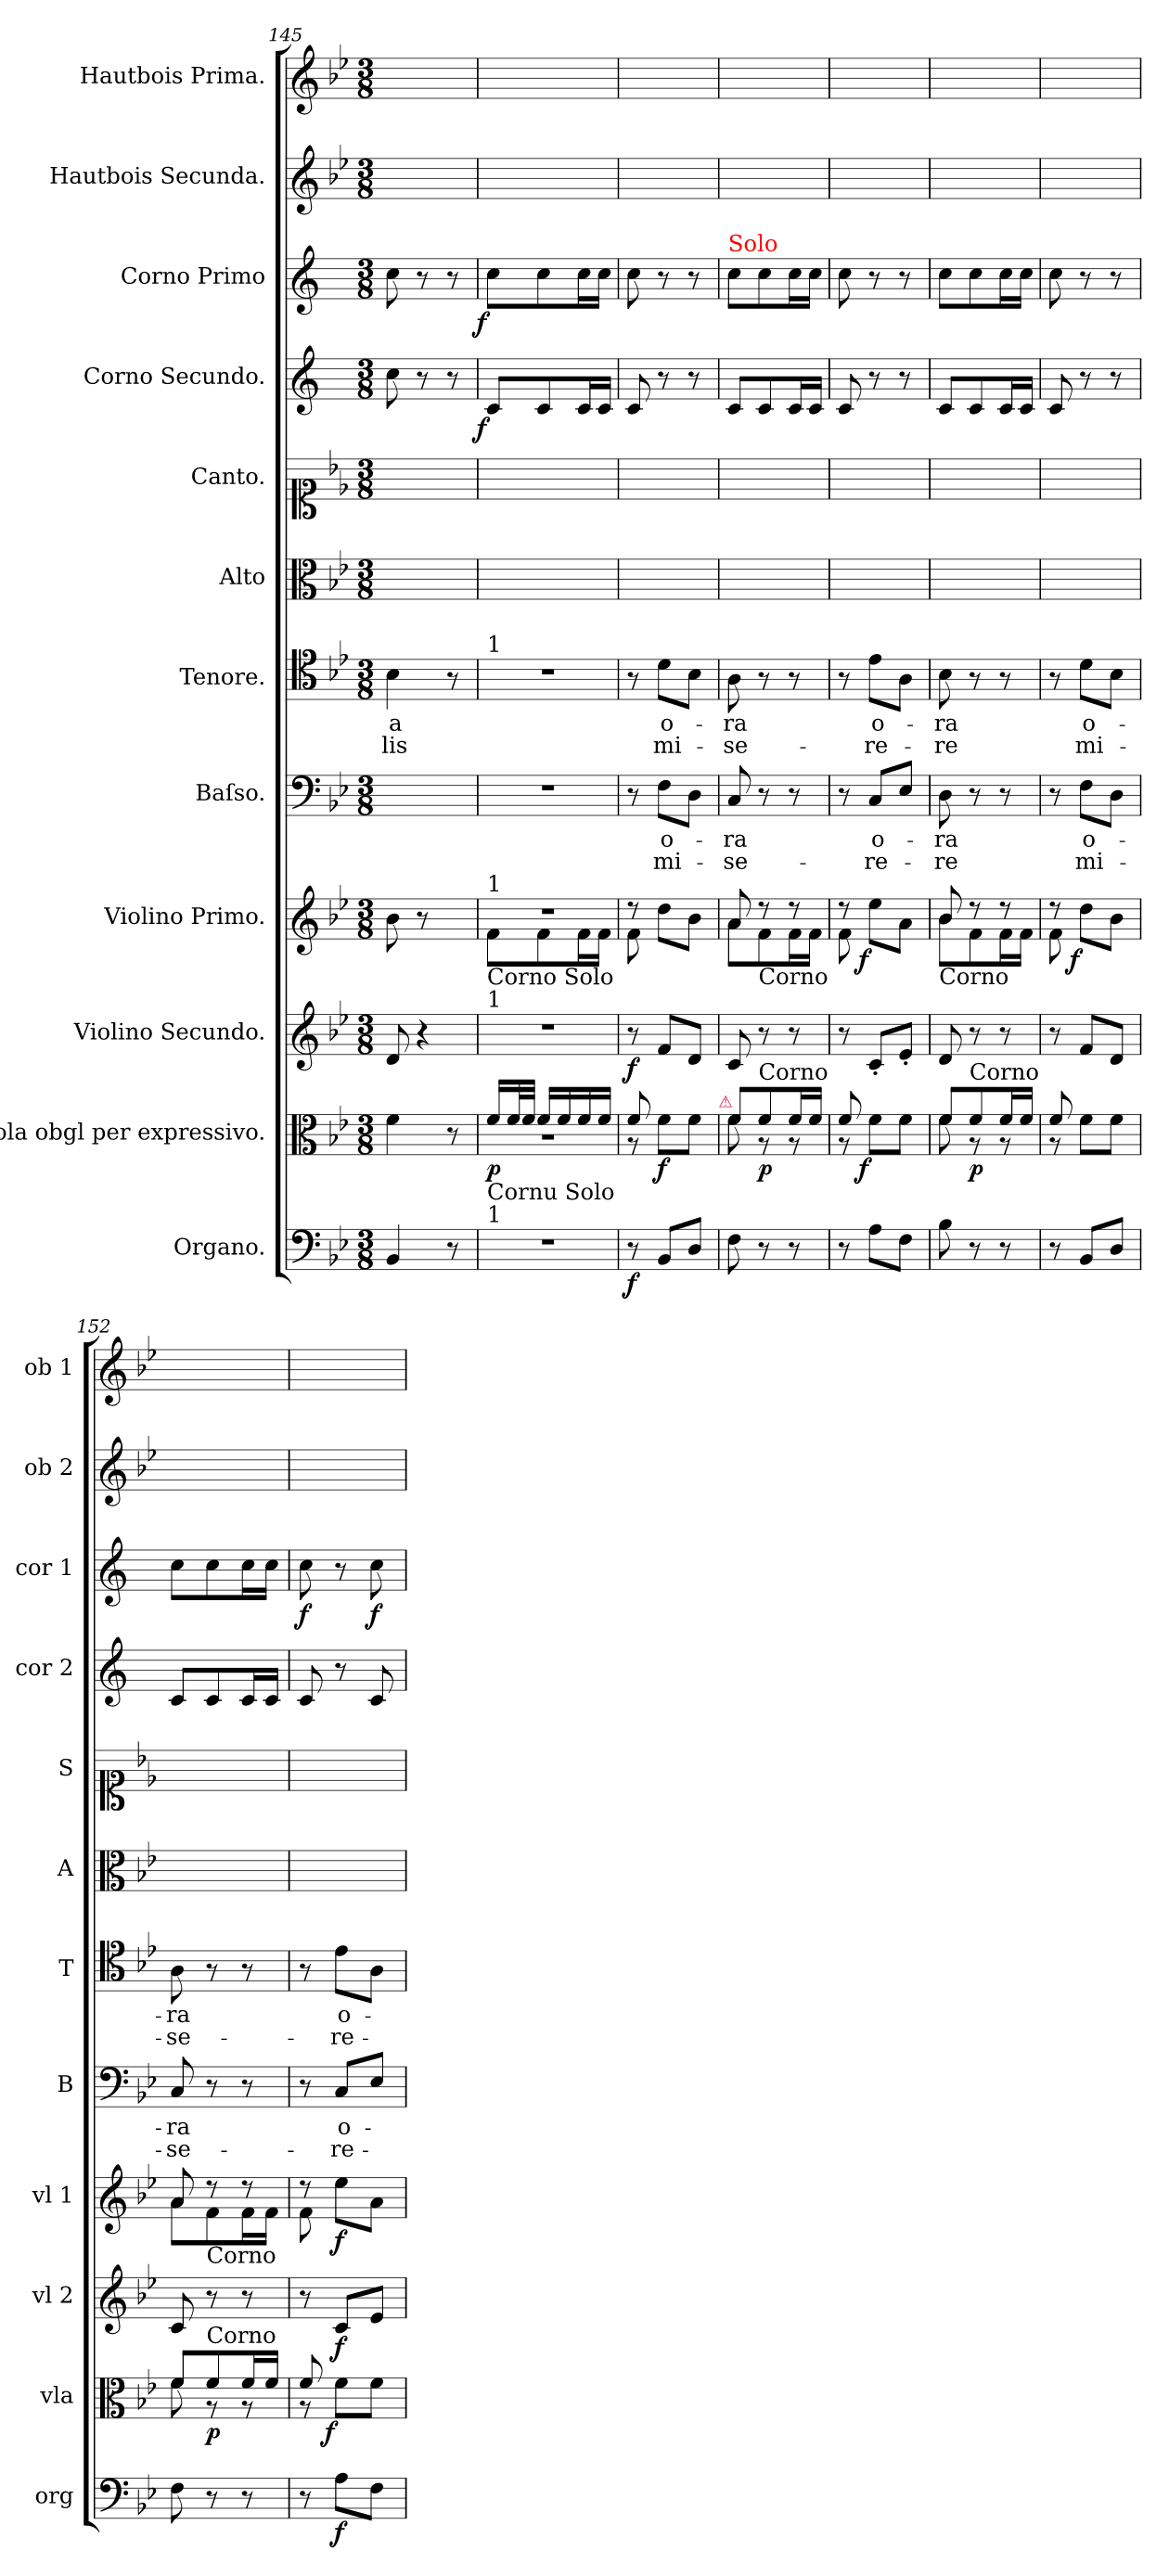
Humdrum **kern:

**kern	**dynam	**kern	**dynam	**kern	**dynam	**kern	**dynam	**kern	**text	**text	**kern	**text	**text	**kern	**kern	**kern	**dynam	**kern	**dynam	**kern	**kern
*part12	*part12	*part11	*part11	*part10	*part10	*part9	*part9	*part8	*part8	*part8	*part7	*part7	*part7	*part6	*part5	*part4	*part4	*part3	*part3	*part2	*part1
*staff12	*staff12	*staff11	*staff11	*staff10	*staff10	*staff9	*staff9	*staff8	*staff8	*staff8	*staff7	*staff7	*staff7	*staff6	*staff5	*staff4	*staff4	*staff3	*staff3	*staff2	*staff1
*I"Organo.	*	*I"Viola obgl per expressivo.	*	*I"Violino Secundo.	*	*I"Violino Primo.	*	*I"Baſso.	*	*	*I"Tenore.	*	*	*I"Alto	*I"Canto.	*I"Corno Secundo.	*	*I"Corno Primo	*	*I"Hautbois Secunda.	*I"Hautbois Prima.
*I'org	*	*I'vla	*	*I'vl 2	*	*I'vl 1	*	*I'B	*	*	*I'T	*	*	*I'A	*I'S	*I'cor 2	*	*I'cor 1	*	*I'ob 2	*I'ob 1
*clefF4	*	*clefC3	*	*clefG2	*	*clefG2	*	*clefF4	*	*	*clefC4	*	*	*clefC3	*clefC1	*clefG2	*	*clefG2	*	*clefG2	*clefG2
*	*	*	*	*	*	*	*	*	*	*	*	*	*	*	*	*ITrd4c7	*	*ITrd4c7	*	*	*
*k[b-e-]	*	*k[b-e-]	*	*k[b-e-]	*	*k[b-e-]	*	*k[b-e-]	*	*	*k[b-e-]	*	*	*k[b-e-]	*k[b-e-]	*k[b-]	*	*k[b-]	*	*k[b-e-]	*k[b-e-]
*B-:	*	*B-:	*	*B-:	*	*B-:	*	*B-:	*	*	*B-:	*	*	*B-:	*B-:	*	*	*	*	*B-:	*B-:
*M3/8	*	*M3/8	*	*M3/8	*	*M3/8	*	*M3/8	*	*	*M3/8	*	*	*M3/8	*M3/8	*M3/8	*	*M3/8	*	*M3/8	*M3/8
=145	=145	=145	=145	=145	=145	=145	=145	=145	=145	=145	=145	=145	=145	=145	=145	=145	=145	=145	=145	=145	=145
4BB-/	.	4f\	.	8d/	.	8b-\	.	4.ryy	.	.	4B-\	-a	-lis	4.ryy	4.ryy	8f\	.	8f\	.	4.ryy	4.ryy
!	!	!	!	!	!	!LO:N:vis=8	!	!	!	!	!	!	!	!	!	!	!	!	!	!	!
.	.	.	.	4r	.	4r	.	.	.	.	.	.	.	.	.	8r	.	8r	.	.	.
8r	.	8r	.	.	.	.	.	.	.	.	8r	.	.	.	.	8r	.	8r	.	.	.
=146	=146	=146	=146	=146	=146	=146	=146	=146	=146	=146	=146	=146	=146	=146	=146	=146	=146	=146	=146	=146	=146
*	*	*^	*	*	*	*^	*	*	*	*	*	*	*	*	*	*	*	*	*	*	*
!	!	!	!	!	!	!	!	!	!	!	!	!	!LO:TX:a:t=1	!	!	!	!	!	!	!	!	!	!
!	!	!	!	!	!	!	!LO:TX:b:t=Corno Solo	!	!	!	!	!	!	!	!	!	!	!	!	!	!	!	!
!	!	!	!	!	!	!	!LO:TX:a:t=1	!	!	!	!	!	!	!	!	!	!	!	!	!	!	!	!
!	!	!	!	!	!LO:TX:a:t=1	!	!	!	!	!	!	!	!	!	!	!	!	!	!	!	!	!	!
!	!	!LO:TX:b:t=Cornu Solo	!	!	!	!	!	!	!	!	!	!	!	!	!	!	!	!	!	!	!	!	!
!LO:TX:a:t=1	!	!	!	!	!	!	!	!	!	!	!	!	!	!	!	!	!	!	!	!	!	!	!
!	!	!	!	!	!	!	!	!	!	!	!	!	!	!	!	!	!	!	!LO:DY:rj	!	!LO:DY:rj	!	!
4.r	.	16f!/LL	4.r	p	4.r	.	4.r	8f!\L	.	4.r	.	.	4.r	.	.	4.ryy	4.ryy	8F/L	f	8f\L	f	4.ryy	4.ryy
.	.	32f!/L	.	.	.	.	.	.	.	.	.	.	.	.	.	.	.	.	.	.	.	.	.
.	.	32f!/JJJ	.	.	.	.	.	.	.	.	.	.	.	.	.	.	.	.	.	.	.	.	.
.	.	16f!/LL	.	.	.	.	.	8f!\	.	.	.	.	.	.	.	.	.	8F/	.	8f\	.	.	.
.	.	16f!/	.	.	.	.	.	.	.	.	.	.	.	.	.	.	.	.	.	.	.	.	.
.	.	16f!/	.	.	.	.	.	16f!\L	.	.	.	.	.	.	.	.	.	16F/L	.	16f\L	.	.	.
.	.	16f!/JJ	.	.	.	.	.	16f!\JJ	.	.	.	.	.	.	.	.	.	16F/JJ	.	16f\JJ	.	.	.
=147	=147	=147	=147	=147	=147	=147	=147	=147	=147	=147	=147	=147	=147	=147	=147	=147	=147	=147	=147	=147	=147	=147	=147
8r	f	8f!/	8r	.	8r	f	8rdd	8f!\	.	8r	.	.	8r	.	.	4.ryy	4.ryy	8F/	.	8f\	.	4.ryy	4.ryy
8BB-/L	.	4ryy	8f\L	f	8f/L	.	8dd\L	4ryy	forto	8F\L	o-	mi-	8d\L	o-	mi-	.	.	8r	.	8r	.	.	.
8D/J	.	.	8f\J	.	8d/J	.	8b-\J	.	.	8D\J	.	.	8B-\J	.	.	.	.	8r	.	8r	.	.	.
!	!	!LO:TX:a:color=crimson:t=⚠	!	!	!	!	!	!	!	!	!	!	!	!	!	!	!	!	!	!	!	!	!
=148	=148	=148	=148	=148	=148	=148	=148	=148	=148	=148	=148	=148	=148	=148	=148	=148	=148	=148	=148	=148	=148	=148	=148
!	!	!	!	!	!	!	!	!	!	!	!	!	!	!	!	!	!	!	!	!LO:TX:a:color=red:t=Solo	!	!	!
8F\	.	8f!/L	8f\	.	8c/	.	8a/	8a!\L	.	8C/	-ra	-se-	8A\	-ra	-se-	4.ryy	4.ryy	8F/L	.	8f\L	fort.	4.ryy	4.ryy
!	!	!	!	!	!	!	!LO:TX:b:t=Corno	!	!	!	!	!	!	!	!	!	!	!	!	!	!	!	!
!	!	!LO:TX:a:t=Corno	!	!	!	!	!	!	!	!	!	!	!	!	!	!	!	!	!	!	!	!	!
8r	.	8f!/	8rA	p	8r	.	8rdd	8f!\	.	8r	.	.	8r	.	.	.	.	8F/	.	8f\	.	.	.
8r	.	16f!/L	8rA	.	8r	.	8rdd	16f!\L	.	8r	.	.	8r	.	.	.	.	16F/L	.	16f\L	.	.	.
.	.	16f!/JJ	.	.	.	.	.	16f!\JJ	.	.	.	.	.	.	.	.	.	16F/JJ	.	16f\JJ	.	.	.
=149	=149	=149	=149	=149	=149	=149	=149	=149	=149	=149	=149	=149	=149	=149	=149	=149	=149	=149	=149	=149	=149	=149	=149
8r	.	8f!/	8rA	.	8r	.	8rdd	8f!\	.	8r	.	.	8r	.	.	4.ryy	4.ryy	8F/	.	8f\	.	4.ryy	4.ryy
!	!	!	!	!LO:DY:rj	!	!	!	!	!LO:DY:rj	!	!LO:LY:i	!	!	!LO:LY:i	!	!	!	!	!	!	!	!	!
8A\L	.	4ryy	8f\L	f	8c'/L	.	8ee-\L	4ryy	f	8C/L	o-	-re-	8e-\L	o-	-re-	.	.	8r	.	8r	.	.	.
8F\J	.	.	8f\J	.	8e-'/J	.	8a\J	.	.	8E-/J	.	.	8A\J	.	.	.	.	8r	.	8r	.	.	.
=150	=150	=150	=150	=150	=150	=150	=150	=150	=150	=150	=150	=150	=150	=150	=150	=150	=150	=150	=150	=150	=150	=150	=150
!	!	!	!	!	!	!	!LO:TX:b:t=Corno	!	!	!	!	!	!	!	!	!	!	!	!	!	!	!	!
!	!	!	!	!	!	!	!	!	!	!	!LO:LY:i	!	!	!LO:LY:i	!	!	!	!	!	!	!	!	!
8B-\	.	8f!/L	8f\	.	8d/	.	8b-/	8b-!\L	.	8D\	-ra	-re	8B-\	-ra	-re	4.ryy	4.ryy	8F/L	.	8f\L	.	4.ryy	4.ryy
!	!	!LO:TX:a:t=Corno	!	!	!	!	!	!	!	!	!	!	!	!	!	!	!	!	!	!	!	!	!
8r	.	8f!/	8rA	p	8r	.	8rdd	8f!\	.	8r	.	.	8r	.	.	.	.	8F/	.	8f\	.	.	.
8r	.	16f!/L	8rA	.	8r	.	8rdd	16f!\L	.	8r	.	.	8r	.	.	.	.	16F/L	.	16f\L	.	.	.
.	.	16f!/JJ	.	.	.	.	.	16f!\JJ	.	.	.	.	.	.	.	.	.	16F/JJ	.	16f\JJ	.	.	.
=151	=151	=151	=151	=151	=151	=151	=151	=151	=151	=151	=151	=151	=151	=151	=151	=151	=151	=151	=151	=151	=151	=151	=151
8r	.	8f!/	8rA	.	8r	.	8rdd	8f!\	.	8r	.	.	8r	.	.	4.ryy	4.ryy	8F/	.	8f\	.	4.ryy	4.ryy
!	!	!	!	!	!	!	!	!	!LO:DY:rj	!	!LO:LY:i	!	!	!LO:LY:i	!	!	!	!	!	!	!	!	!
8BB-/L	.	4ryy	8f\L	fort	8f/L	.	8dd\L	4ryy	f	8F\L	o-	mi-	8d\L	o-	mi-	.	.	8r	.	8r	.	.	.
8D/J	.	.	8f\J	.	8d/J	.	8b-\J	.	.	8D\J	.	.	8B-\J	.	.	.	.	8r	.	8r	.	.	.
=152	=152	=152	=152	=152	=152	=152	=152	=152	=152	=152	=152	=152	=152	=152	=152	=152	=152	=152	=152	=152	=152	=152	=152
!	!	!	!	!	!	!	!	!	!	!	!LO:LY:i	!	!	!LO:LY:i	!	!	!	!	!	!	!	!	!
8F\	.	8f!/L	8f\	.	8c/	.	8a/	8a!\L	.	8C/	-ra	-se-	8A\	-ra	-se-	4.ryy	4.ryy	8F/L	.	8f\L	.	4.ryy	4.ryy
!	!	!	!	!	!	!	!LO:TX:b:t=Corno	!	!	!	!	!	!	!	!	!	!	!	!	!	!	!	!
!	!	!LO:TX:a:t=Corno	!	!	!	!	!	!	!	!	!	!	!	!	!	!	!	!	!	!	!	!	!
8r	.	8f!/	8rA	p	8r	.	8rdd	8f!\	.	8r	.	.	8r	.	.	.	.	8F/	.	8f\	.	.	.
8r	.	16f!/L	8rA	.	8r	.	8rdd	16f!\L	.	8r	.	.	8r	.	.	.	.	16F/L	.	16f\L	.	.	.
.	.	16f!/JJ	.	.	.	.	.	16f!\JJ	.	.	.	.	.	.	.	.	.	16F/JJ	.	16f\JJ	.	.	.
=153	=153	=153	=153	=153	=153	=153	=153	=153	=153	=153	=153	=153	=153	=153	=153	=153	=153	=153	=153	=153	=153	=153	=153
8r	.	8f!/	8rA	.	8r	.	8rdd	8f!\	.	8r	.	.	8r	.	.	4.ryy	4.ryy	8F/	.	8f\	f	4.ryy	4.ryy
!	!	!	!	!LO:DY:rj	!	!	!	!	!	!	!LO:LY:i	!	!	!LO:LY:i	!	!	!	!	!	!	!	!	!
8A\L	f	8f\L	4ryy	f	8c/L	f	8ee-\L	4ryy	f	8C/L	o-	-re-	8e-\L	o-	-re-	.	.	8r	.	8r	.	.	.
8F\J	.	8f\J	.	.	8e-/J	.	8a\J	.	.	8E-/J	.	.	8A\J	.	.	.	.	8F/	.	8f\	f	.	.
*	*	*v	*v	*	*	*	*v	*v	*	*	*	*	*	*	*	*	*	*	*	*	*	*	*
=	=	=	=	=	=	=	=	=	=	=	=	=	=	=	=	=	=	=	=	=	=
*-	*-	*-	*-	*-	*-	*-	*-	*-	*-	*-	*-	*-	*-	*-	*-	*-	*-	*-	*-	*-	*-
